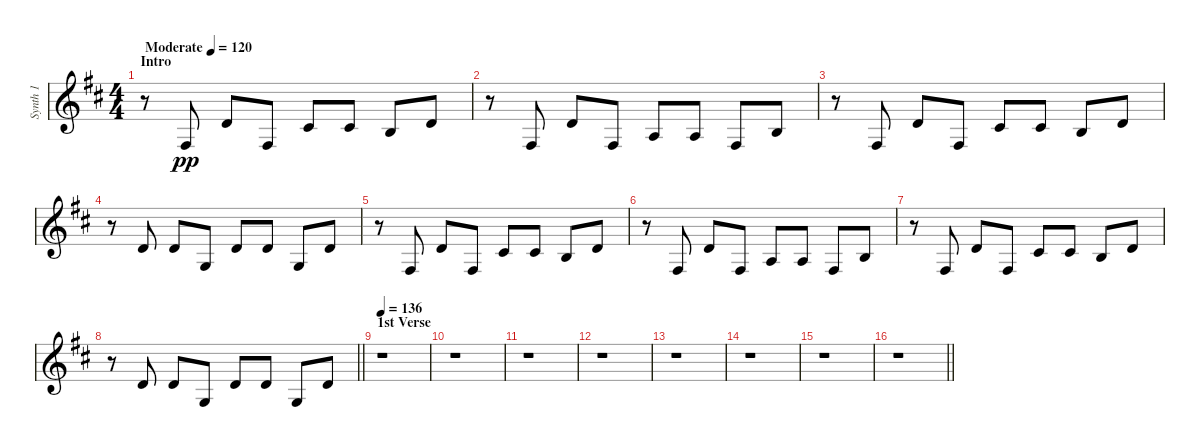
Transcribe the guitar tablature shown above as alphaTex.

\track ("Synth 1" "Synth 1") {instrument xylophone}
\staff {score}
\tuning (E4 B3 G3 D3 A2 E2) {hide}
\ts (4 4)
\section ("" "Intro")
\tempo (120 "Moderate")
\clef g2
\ks bminor
r.8{dy pp instrument xylophone} 4.4.8 3.2.8 4.4.8 2.2.8 2.2.8 0.2.8 3.2.8 |
r.8 4.4.8 3.2.8 4.4.8 2.3.8 2.3.8 4.4.8 0.2.8 |
r.8 4.4.8 3.2.8 4.4.8 2.2.8 2.2.8 0.2.8 3.2.8 |
r.8 3.2.8 3.2.8 0.3.8 3.2.8 3.2.8 0.3.8 3.2.8 |
r.8 4.4.8 3.2.8 4.4.8 2.2.8 2.2.8 0.2.8 3.2.8 |
r.8 4.4.8 3.2.8 4.4.8 2.3.8 2.3.8 4.4.8 0.2.8 |
r.8 4.4.8 3.2.8 4.4.8 2.2.8 2.2.8 0.2.8 3.2.8 |
\barLineRight lightlight
r.8 3.2.8 3.2.8 0.3.8 3.2.8 3.2.8 0.3.8 3.2.8 |
\section ("" "1st Verse")
\tempo 136
r.1 |
r.1 |
r.1 |
r.1 |
r.1 |
r.1 |
r.1 |
\barLineRight lightlight
r.1
